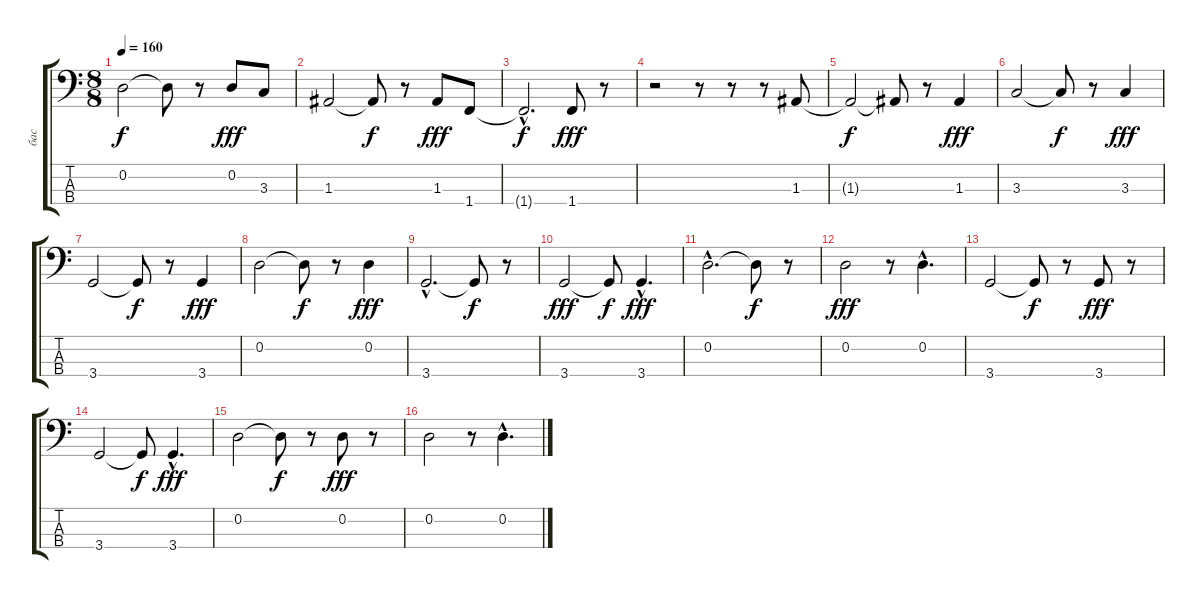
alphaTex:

\track ("бас" "бас") {instrument fretlessbass}
\staff {score tabs}
\tuning (G2 D2 A1 E1) {hide}
\ts (8 8)
\tempo 160
\clef f4
\ks c
0.2{t}.2{dy f} 0.2{t}.8 r.8 0.2.8{dy fff} 3.3.8 |
1.3.2 1.3{t}.8{dy f} r.8 1.3.8{dy fff} 1.4.8 |
1.4{hac t}.2{d dy f} 1.4.8{dy fff} r.8 |
r.2 r.8 r.8 r.8 1.3.8 |
1.3{t}.2{dy f} 1.3{t}.8 r.8 1.3.4{dy fff} |
3.3.2 3.3{t}.8{dy f} r.8 3.3.4{dy fff} |
3.4.2 3.4{t}.8{dy f} r.8 3.4.4{dy fff} |
0.2.2 0.2{t}.8{dy f} r.8 0.2.4{dy fff} |
3.4{hac}.2{d} 3.4{t}.8{dy f} r.8 |
3.4.2{dy fff} 3.4{t}.8{dy f} 3.4{hac}.4{d dy fff} |
0.2{hac}.2{d} 0.2{t}.8{dy f} r.8 |
0.2.2{dy fff} r.8 0.2{hac}.4{d} |
3.4.2 3.4{t}.8{dy f} r.8 3.4.8{dy fff} r.8 |
3.4.2 3.4{t}.8{dy f} 3.4{hac}.4{d dy fff} |
0.2.2 0.2{t}.8{dy f} r.8 0.2.8{dy fff} r.8 |
0.2.2 r.8 0.2{hac}.4{d}
